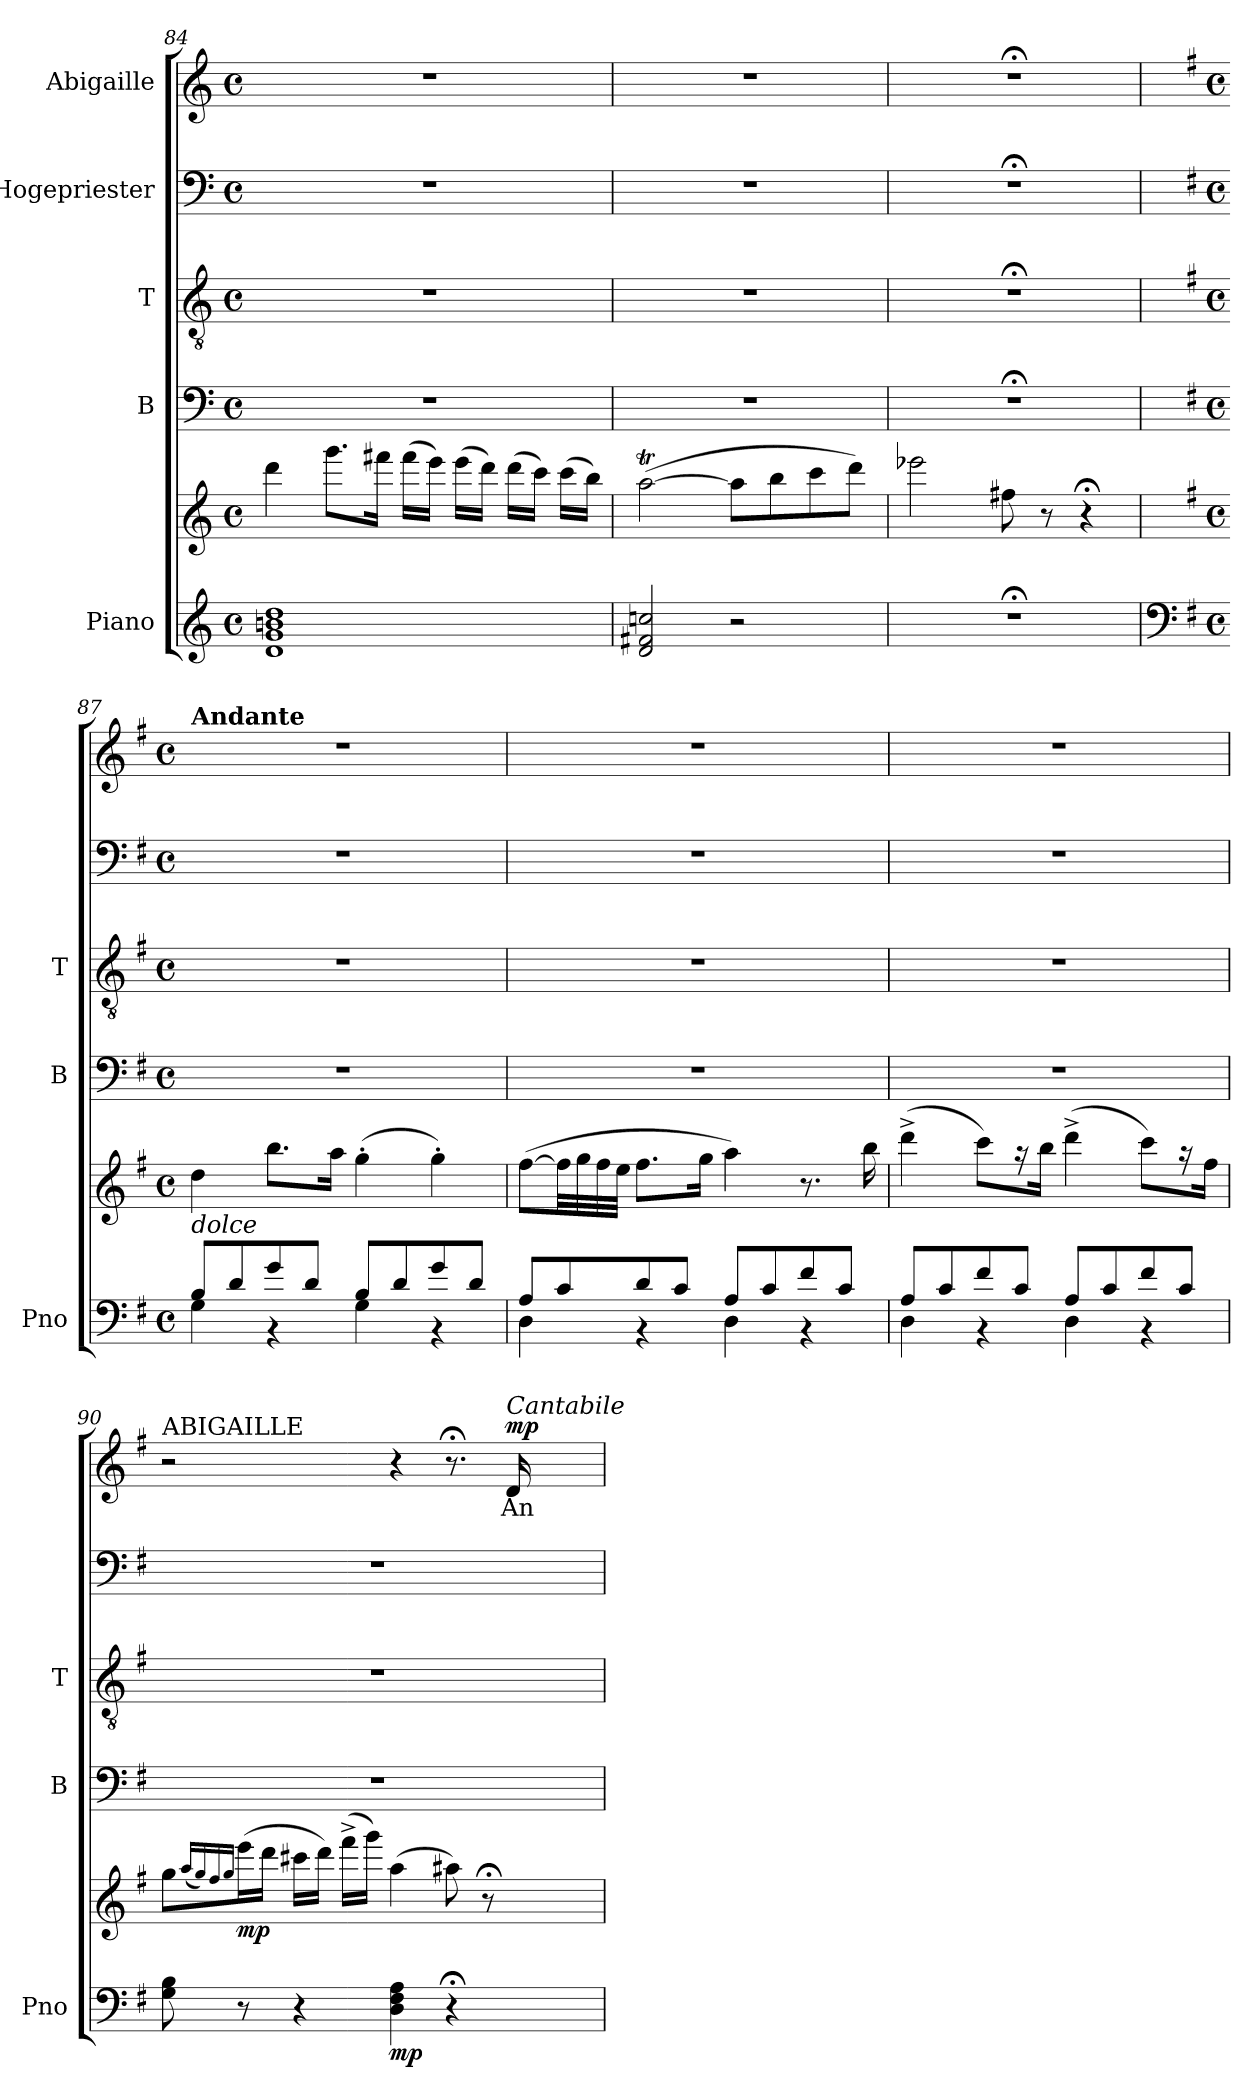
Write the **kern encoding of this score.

**kern	**kern	**dynam	**kern	**kern	**kern	**kern	**text	**dynam
*part5	*part5	*part5	*part4	*part3	*part2	*part1	*part1	*part1
*staff6	*staff5	*staff5/6	*staff4	*staff3	*staff2	*staff1	*staff1	*staff1
*I"Piano	*	*	*I"B	*I"T	*I"Hogepriester	*I"Abigaille	*	*
*I'Pno	*	*	*I'B	*I'T	*	*	*	*
*clefG2	*clefG2	*	*clefF4	*clefGv2	*clefF4	*clefG2	*	*
*k[]	*k[]	*	*k[]	*k[]	*k[]	*k[]	*	*
*M4/4	*M4/4	*	*M4/4	*M4/4	*M4/4	*M4/4	*	*
*met(c)	*met(c)	*	*met(c)	*met(c)	*met(c)	*met(c)	*	*
=84	=84	=84	=84	=84	=84	=84	=84	=84
1d 1g 1bn 1dd	4ddd\	.	1r	1r	1r	1r	.	.
.	8.ggg\L	.	.	.	.	.	.	.
.	16fff#X\Jk	.	.	.	.	.	.	.
.	(16fff#\LL	.	.	.	.	.	.	.
.	16eee\JJ)	.	.	.	.	.	.	.
.	(16eee\LL	.	.	.	.	.	.	.
.	16ddd\JJ)	.	.	.	.	.	.	.
.	(16ddd\LL	.	.	.	.	.	.	.
.	16ccc\JJ)	.	.	.	.	.	.	.
.	(16ccc\LL	.	.	.	.	.	.	.
.	16bb\JJ)	.	.	.	.	.	.	.
!!LO:LB:g=z
=85	=85	=85	=85	=85	=85	=85	=85	=85
2d/ 2f#X/ 2ccn/	([2aaT\	.	1r	1r	1r	1r	.	.
2r	8aa\L]	.	.	.	.	.	.	.
.	8bb\	.	.	.	.	.	.	.
.	8ccc\	.	.	.	.	.	.	.
.	8ddd\J)	.	.	.	.	.	.	.
=86	=86	=86	=86	=86	=86	=86	=86	=86
1r;<	2eee-X\	.	1r;<	1r;<	1r;<	1r;<	.	.
.	8ff#X\	.	.	.	.	.	.	.
.	8r	.	.	.	.	.	.	.
.	4r;<	.	.	.	.	.	.	.
=87	=87	=87	=87	=87	=87	=87	=87	=87
!!LO:REH:place=s1:a:B:fs=14:t=7
*clefF4	*	*	*	*	*	*	*	*
*k[f#]	*k[f#]	*	*k[f#]	*k[f#]	*k[f#]	*k[f#]	*	*
*M4/4	*M4/4	*	*M4/4	*M4/4	*M4/4	*M4/4	*	*
*met(c)	*met(c)	*	*met(c)	*met(c)	*met(c)	*met(c)	*	*
*^	*	*	*	*	*	*	*	*
!	!	!	!	!	!	!	!LO:TX:a:B:t=Andante	!	!
!LO:TX:a:i:t=dolce	!	!	!	!	!	!	!	!	!
8B/L	4G\	4dd\	.	1r	1r	1r	1r	.	.
8d/	.	.	.	.	.	.	.	.	.
8g/	4r	8.bb\L	.	.	.	.	.	.	.
8d/J	.	.	.	.	.	.	.	.	.
.	.	16aa\Jk	.	.	.	.	.	.	.
8B/L	4G\	(4gg'\	.	.	.	.	.	.	.
8d/	.	.	.	.	.	.	.	.	.
8g/	4r	4gg'\)	.	.	.	.	.	.	.
8d/J	.	.	.	.	.	.	.	.	.
=88	=88	=88	=88	=88	=88	=88	=88	=88	=88
8A/L	4D\	([8ff#\L	.	1r	1r	1r	1r	.	.
8c/	.	32ff#\LL]	.	.	.	.	.	.	.
.	.	32gg\	.	.	.	.	.	.	.
.	.	32ff#\	.	.	.	.	.	.	.
.	.	32ee\JJJ	.	.	.	.	.	.	.
8d/	4r	8.ff#\L	.	.	.	.	.	.	.
8c/J	.	.	.	.	.	.	.	.	.
.	.	16gg\Jk	.	.	.	.	.	.	.
8A/L	4D\	4aa\)	.	.	.	.	.	.	.
8c/	.	.	.	.	.	.	.	.	.
8f#/	4r	8.r	.	.	.	.	.	.	.
8c/J	.	.	.	.	.	.	.	.	.
.	.	16bb\	.	.	.	.	.	.	.
=89	=89	=89	=89	=89	=89	=89	=89	=89	=89
8A/L	4D\	(4ddd^\	.	1r	1r	1r	1r	.	.
8c/	.	.	.	.	.	.	.	.	.
8f#/	4r	8ccc\L)	.	.	.	.	.	.	.
8c/J	.	16r	.	.	.	.	.	.	.
.	.	16bb\Jk	.	.	.	.	.	.	.
8A/L	4D\	(4ddd^\	.	.	.	.	.	.	.
8c/	.	.	.	.	.	.	.	.	.
8f#/	4r	8ccc\L)	.	.	.	.	.	.	.
8c/J	.	16r	.	.	.	.	.	.	.
.	.	16ff#\Jk	.	.	.	.	.	.	.
*v	*v	*	*	*	*	*	*	*	*
!!LO:PB:g=z
=90	=90	=90	=90	=90	=90	=90	=90	=90
!	!	!	!	!	!	!LO:TX:a:t=ABIGAILLE	!	!
8G\ 8B\	8gg\L	.	1r	1r	1r	2r	.	.
.	(16qaa/LL	.	.	.	.	.	.	.
.	16qgg/)	.	.	.	.	.	.	.
.	16qff#/	.	.	.	.	.	.	.
.	16qgg/JJ	.	.	.	.	.	.	.
!	!	!LO:DY:b	!	!	!	!	!	!
8r	(16eee\L	mp	.	.	.	.	.	.
.	16ddd\JJ	.	.	.	.	.	.	.
4r	16ccc#X\LL	.	.	.	.	.	.	.
.	16ddd\JJ)	.	.	.	.	.	.	.
.	(16fff#^\LL	.	.	.	.	.	.	.
.	16ggg\JJ)	.	.	.	.	.	.	.
!	!	!LO:DY:b=2	!	!	!	!	!	!
4D\ 4F#\ 4A\	(4aa\	mp	.	.	.	4r	.	.
4r;<	8aa#X\)	.	.	.	.	8.r;<	.	.
.	8r;<	.	.	.	.	.	.	.
!	!	!	!	!	!	!LO:TX:a:i:t=Cantabile	!	!
!	!	!	!	!	!	!	!LO:LY:b	!LO:DY:a
.	.	.	.	.	.	16d/	An-	mp
=	=	=	=	=	=	=	=	=
*-	*-	*-	*-	*-	*-	*-	*-	*-
